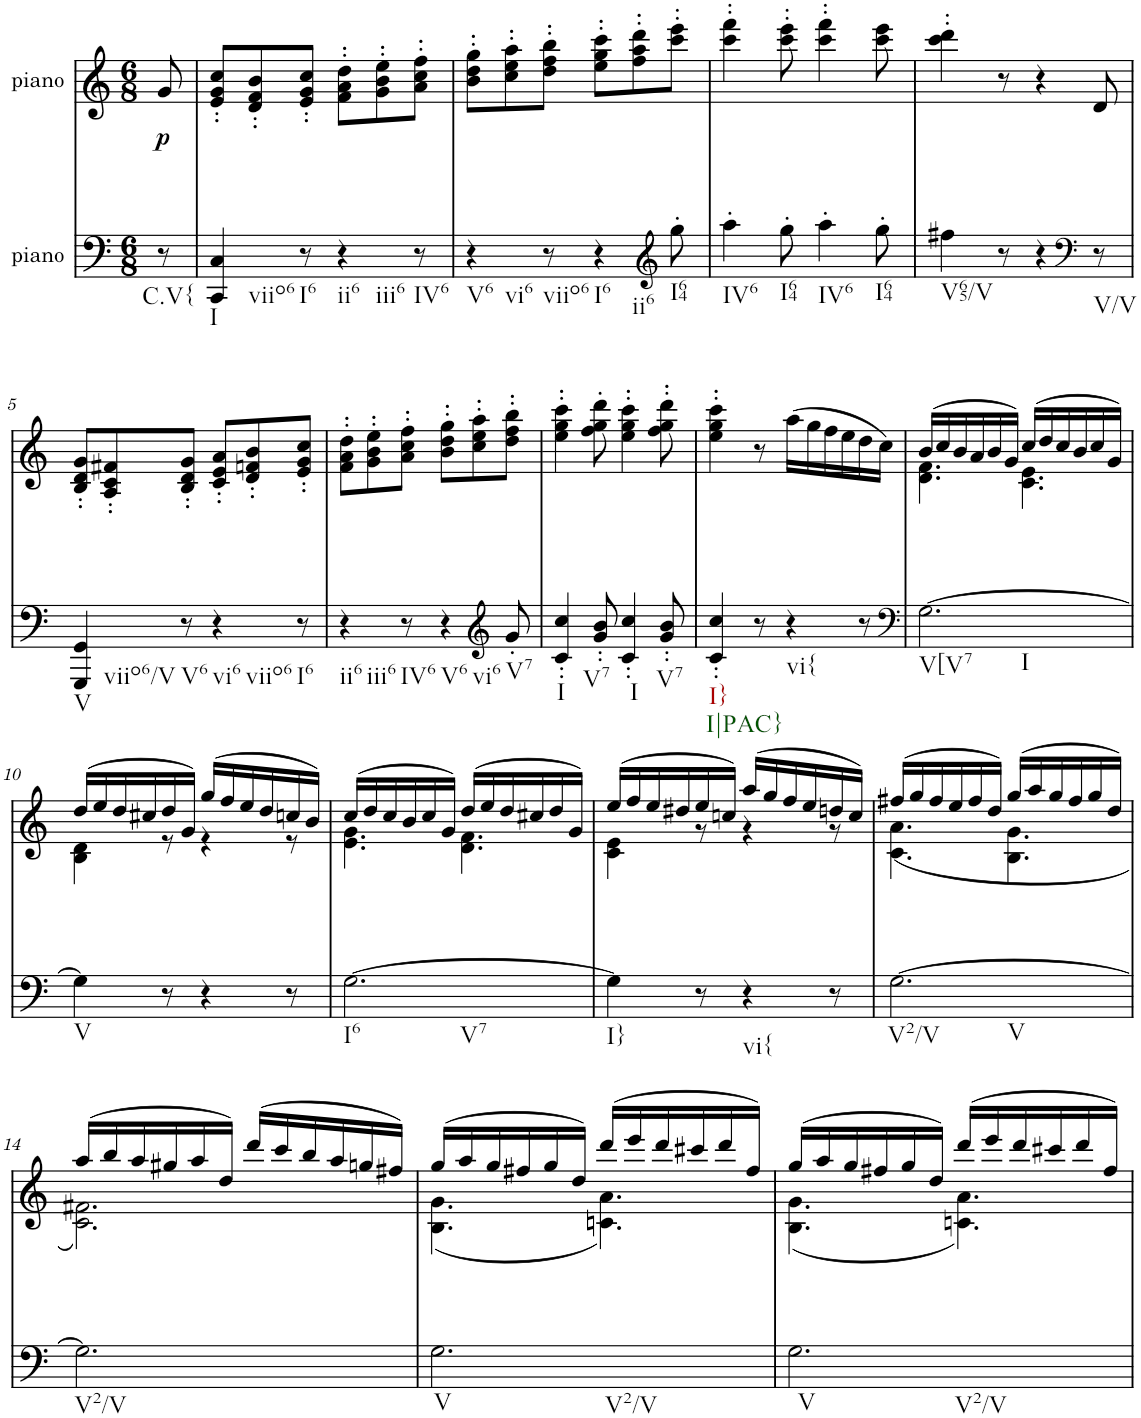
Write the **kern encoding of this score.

**kern	**kern	**dynam
*part2	*part1	*part1
*staff2	*staff1	*staff1
*I"piano	*I"piano	*
*I'Pno	*I'Pno	*
*clefF4	*clefG2	*
*k[]	*k[]	*
*M6/8	*M6/8	*
=	=	=
!LO:TX:b:t=C.V{	!	!
!	!	!LO:DY:b
8r	8g/	p
=1	=1	=1
!LO:TX:b:t=I	!	!
!LO:TX:b:t=viio6	!	!
4CC/ 4C/	8e/' 8g/' 8cc/'L	.
.	8d/' 8f/' 8b/'	.
!LO:TX:b:t=I6	!	!
8r	8e/' 8g/' 8cc/'J	.
!LO:TX:b:t=ii6	!	!
!LO:TX:b:t=iii6	!	!
4r	8f\' 8a\' 8dd\'L	.
.	8g\' 8b\' 8ee\'	.
!LO:TX:b:t=IV6	!	!
8r	8a\' 8cc\' 8ff\'J	.
=2	=2	=2
!LO:TX:b:t=V6	!	!
!LO:TX:b:t=vi6	!	!
4r	8b\' 8dd\' 8gg\'L	.
.	8cc\' 8ee\' 8aa\'	.
!LO:TX:b:t=viio6	!	!
8r	8dd\' 8ff\' 8bb\'J	.
!LO:TX:b:t=I6	!	!
!LO:TX:b:t=ii6	!	!
4r	8ee\' 8gg\' 8ccc\'L	.
.	8ff\' 8aa\' 8ddd\'	.
*clefG2	*	*
!LO:TX:b:t=I64	!	!
8gg'\	8ccc\' 8eee\'J	.
=3	=3	=3
!LO:TX:b:t=IV6	!	!
4aa'\	4ccc\' 4fff\'	.
!LO:TX:b:t=I64	!	!
8gg'\	8ccc\' 8eee\'	.
!LO:TX:b:t=IV6	!	!
4aa'\	4ccc\' 4fff\'	.
!LO:TX:b:t=I64	!	!
8gg'\	8ccc\ 8eee\	.
=4	=4	=4
!LO:TX:b:t=V65/V	!	!
4ff#X\	4ccc\' 4ddd\'	.
8r	8r	.
4r	4r	.
*clefF4	*	*
!LO:TX:b:t=V/V	!	!
8r	8d/	.
!!LO:LB:g=z
=5	=5	=5
!LO:TX:b:t=V	!	!
!LO:TX:b:t=viio6/V	!	!
4GGG/ 4GG/	8B/' 8d/' 8g/'L	.
.	8A/' 8c/' 8f#X/'	.
!LO:TX:b:t=V6	!	!
8r	8B/' 8d/' 8g/'J	.
!LO:TX:b:t=vi6	!	!
!LO:TX:b:t=viio6	!	!
4r	8c/' 8e/' 8a/'L	.
.	8d/' 8fn/' 8b/'	.
!LO:TX:b:t=I6	!	!
8r	8e/' 8g/' 8cc/'J	.
=6	=6	=6
!LO:TX:b:t=ii6	!	!
!LO:TX:b:t=iii6	!	!
4r	8f\' 8a\' 8dd\'L	.
.	8g\' 8b\' 8ee\'	.
!LO:TX:b:t=IV6	!	!
8r	8a\' 8cc\' 8ff\'J	.
!LO:TX:b:t=V6	!	!
!LO:TX:b:t=vi6	!	!
4r	8b\' 8dd\' 8gg\'L	.
.	8cc\' 8ee\' 8aa\'	.
*clefG2	*	*
!LO:TX:b:t=V7	!	!
8g'/	8dd\' 8ff\' 8bb\'J	.
=7	=7	=7
!LO:TX:b:t=I	!	!
4c/' 4cc/'	4ee\' 4gg\' 4ccc\'	.
!LO:TX:b:t=V7	!	!
8g/' 8b/'	8ff\' 8gg\' 8ddd\'	.
!LO:TX:b:t=I	!	!
4c/' 4cc/'	4ee\' 4gg\' 4ccc\'	.
!LO:TX:b:t=V7	!	!
8g/' 8b/'	8ff\' 8gg\' 8ddd\'	.
=8	=8	=8
!LO:TX:b:t=I}	!	!
!LO:TX:b:t=I|PAC}	!	!
4c/' 4cc/'	4ee\' 4gg\' 4ccc\'	.
8r	8r	.
!LO:TX:b:t=vi{	!	!
4r	(16aa\LL	.
.	16gg\	.
.	16ff\	.
.	16ee\	.
8r	16dd\	.
.	16cc\JJ)	.
=9	=9	=9
*clefF4	*	*
*	*^	*
!LO:TX:b:t=V[V7	!	!	!
!LO:TX:b:t=I	!	!	!
[2.G\	(16b/LL	4.d\ 4.f\	.
.	16cc/	.	.
.	16b/	.	.
.	16a/	.	.
.	16b/	.	.
.	16g/JJ)	.	.
.	(16cc/LL	4.c\ 4.e\	.
.	16dd/	.	.
.	16cc/	.	.
.	16b/	.	.
.	16cc/	.	.
.	16g/JJ)	.	.
!!LO:LB:g=z	!!
=10	=10	=10	=10
!LO:TX:b:t=V	!	!	!
4G\]	(16dd/LL	4B\ 4d\	.
.	16ee/	.	.
.	16dd/	.	.
.	16cc#X/	.	.
8r	16dd/	8r	.
.	16g/JJ)	.	.
4r	(16gg/LL	4r	.
.	16ff/	.	.
.	16ee/	.	.
.	16dd/	.	.
8r	16ccn/	8r	.
.	16b/JJ)	.	.
=11	=11	=11	=11
!LO:TX:b:t=I6	!	!	!
!LO:TX:b:t=V7	!	!	!
[2.G\	(16cc/LL	4.e\ 4.g\	.
.	16dd/	.	.
.	16cc/	.	.
.	16b/	.	.
.	16cc/	.	.
.	16g/JJ)	.	.
.	(16dd/LL	4.d\ 4.f\	.
.	16ee/	.	.
.	16dd/	.	.
.	16cc#X/	.	.
.	16dd/	.	.
.	16g/JJ)	.	.
=12	=12	=12	=12
!LO:TX:b:t=I}	!	!	!
4G\]	(16ee/LL	4c\ 4e\	.
.	16ff/	.	.
.	16ee/	.	.
.	16dd#X/	.	.
8r	16ee/	8r	.
.	16ccn/JJ)	.	.
!LO:TX:b:t=vi{	!	!	!
4r	(16aa/LL	4r	.
.	16gg/	.	.
.	16ff/	.	.
.	16ee/	.	.
8r	16ddn/	8r	.
.	16cc/JJ)	.	.
=13	=13	=13	=13
!LO:TX:b:t=V2/V	!	!	!
!LO:TX:b:t=V	!	!	!
[2.G\	(16ff#X/LL	(4.c\ 4.a\	.
.	16gg/	.	.
.	16ff#/	.	.
.	16ee/	.	.
.	16ff#/	.	.
.	16dd/JJ)	.	.
.	(16gg/LL	4.B\ 4.g\	.
.	16aa/	.	.
.	16gg/	.	.
.	16ff#/	.	.
.	16gg/	.	.
.	16dd/JJ)	.	.
!!LO:LB:g=z	!!
=14	=14	=14	=14
!LO:TX:b:t=V2/V	!	!	!
2.G\]	(16aa/LL	2.c\ 2.f#X\)	.
.	16bb/	.	.
.	16aa/	.	.
.	16gg#X/	.	.
.	16aa/	.	.
.	16dd/JJ)	.	.
.	(16ddd/LL	.	.
.	16ccc/	.	.
.	16bb/	.	.
.	16aa/	.	.
.	16ggn/	.	.
.	16ff#X/JJ)	.	.
=15	=15	=15	=15
!LO:TX:b:t=V	!	!	!
!LO:TX:b:t=V2/V	!	!	!
2.G\	(16gg/LL	(4.B\ 4.g\	.
.	16aa/	.	.
.	16gg/	.	.
.	16ff#X/	.	.
.	16gg/	.	.
.	16dd/JJ)	.	.
.	(16ddd/LL	4.cn\ 4.a\)	.
.	16eee/	.	.
.	16ddd/	.	.
.	16ccc#X/	.	.
.	16ddd/	.	.
.	16ff#/JJ)	.	.
=16	=16	=16	=16
!LO:TX:b:t=V	!	!	!
!LO:TX:b:t=V2/V	!	!	!
2.G\	(16gg/LL	(4.B\ 4.g\	.
.	16aa/	.	.
.	16gg/	.	.
.	16ff#X/	.	.
.	16gg/	.	.
.	16dd/JJ)	.	.
.	(16ddd/LL	4.cn\ 4.a\)	.
.	16eee/	.	.
.	16ddd/	.	.
.	16ccc#X/	.	.
.	16ddd/	.	.
.	16ff#/JJ)	.	.
*	*v	*v	*
=	=	=
*-	*-	*-
